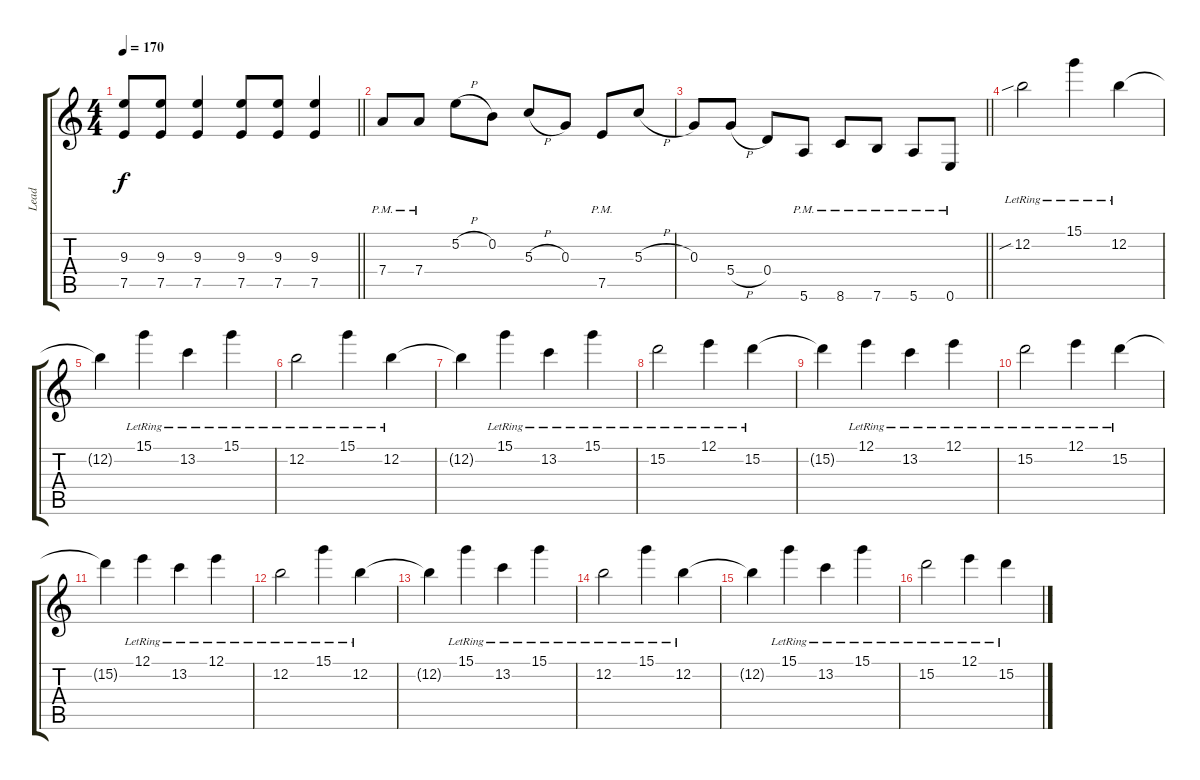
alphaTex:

\track ("Lead" "Lead") {instrument overdrivenguitar}
\staff {score tabs}
\tuning (E4 B3 G3 D3 A2 E2) {hide}
\ts (4 4)
\tempo 170
\clef g2
\barLineRight lightlight
\ks c
(9.3{t} 7.5{t}).8{dy f} (9.3 7.5).8 (9.3 7.5).4 (9.3 7.5).8 (9.3 7.5).8 (9.3 7.5).4 |
7.4{pm}.8 7.4{pm}.8 5.2{h}.8 0.2.8 5.3{h}.8 0.3.8 7.5{pm}.8 5.3{h}.8 |
\barLineRight lightlight
0.3.8 5.4{h}.8 0.4.8 5.6{pm}.8 8.6{pm}.8 7.6{pm}.8 5.6{pm}.8 0.6{pm}.8 |
12.2{sib lr}.2 15.1{lr}.4 12.2{lr}.4 |
12.2{t}.4 15.1{lr}.4 13.2{lr}.4 15.1{lr}.4 |
12.2{lr}.2 15.1{lr}.4 12.2{lr}.4 |
12.2{t}.4 15.1{lr}.4 13.2{lr}.4 15.1{lr}.4 |
15.2{lr}.2 12.1{lr}.4 15.2{lr}.4 |
15.2{t}.4 12.1{lr}.4 13.2{lr}.4 12.1{lr}.4 |
15.2{lr}.2 12.1{lr}.4 15.2{lr}.4 |
15.2{t}.4 12.1{lr}.4 13.2{lr}.4 12.1{lr}.4 |
12.2{lr}.2 15.1{lr}.4 12.2{lr}.4 |
12.2{t}.4 15.1{lr}.4 13.2{lr}.4 15.1{lr}.4 |
12.2{lr}.2 15.1{lr}.4 12.2{lr}.4 |
12.2{t}.4 15.1{lr}.4 13.2{lr}.4 15.1{lr}.4 |
15.2{lr}.2 12.1{lr}.4 15.2{lr}.4
